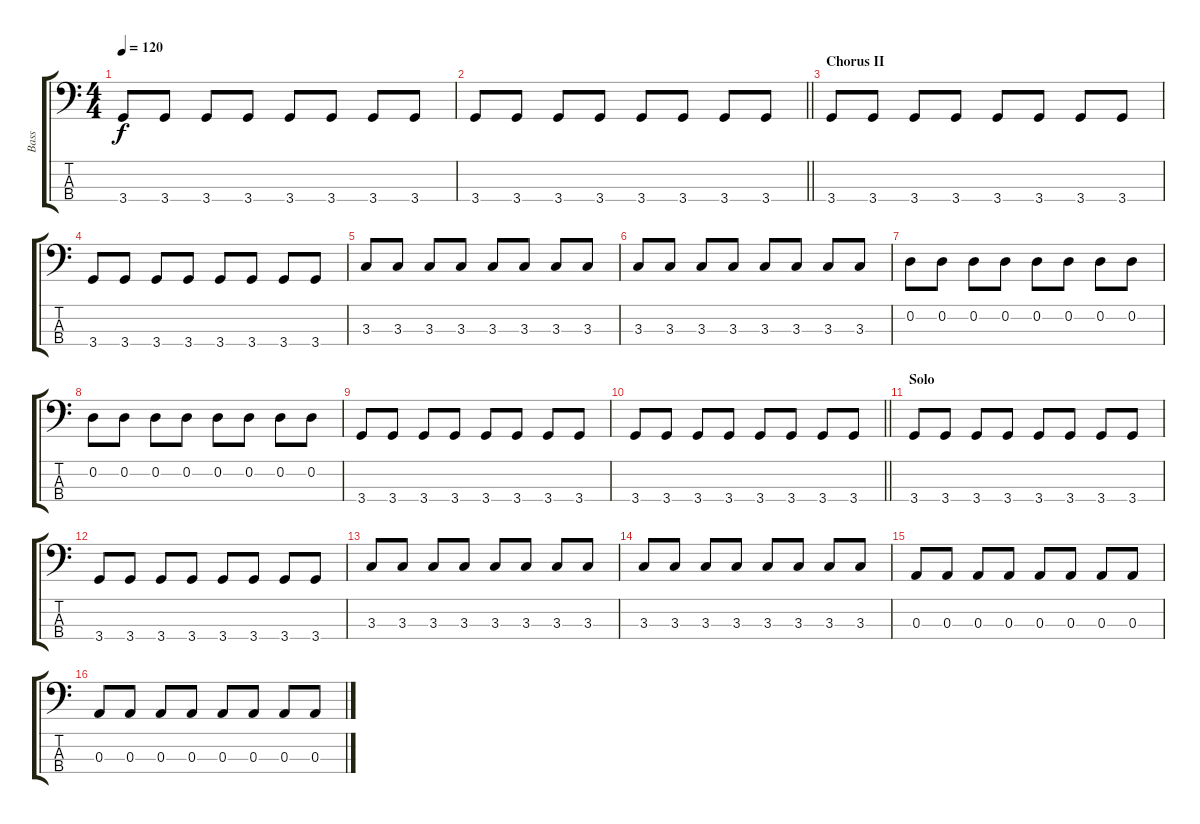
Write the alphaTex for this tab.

\track ("Bass" "Bass") {instrument electricbassfinger}
\staff {score tabs}
\tuning (G2 D2 A1 E1) {hide}
\ts (4 4)
\tempo 120
\clef f4
\ks c
3.4.8{dy f} 3.4.8 3.4.8 3.4.8 3.4.8 3.4.8 3.4.8 3.4.8 |
\barLineRight lightlight
3.4.8 3.4.8 3.4.8 3.4.8 3.4.8 3.4.8 3.4.8 3.4.8 |
\section ("" "Chorus II")
3.4.8 3.4.8 3.4.8 3.4.8 3.4.8 3.4.8 3.4.8 3.4.8 |
3.4.8 3.4.8 3.4.8 3.4.8 3.4.8 3.4.8 3.4.8 3.4.8 |
3.3.8 3.3.8 3.3.8 3.3.8 3.3.8 3.3.8 3.3.8 3.3.8 |
3.3.8 3.3.8 3.3.8 3.3.8 3.3.8 3.3.8 3.3.8 3.3.8 |
0.2.8 0.2.8 0.2.8 0.2.8 0.2.8 0.2.8 0.2.8 0.2.8 |
0.2.8 0.2.8 0.2.8 0.2.8 0.2.8 0.2.8 0.2.8 0.2.8 |
3.4.8 3.4.8 3.4.8 3.4.8 3.4.8 3.4.8 3.4.8 3.4.8 |
\barLineRight lightlight
3.4.8 3.4.8 3.4.8 3.4.8 3.4.8 3.4.8 3.4.8 3.4.8 |
\section ("" "Solo")
3.4.8 3.4.8 3.4.8 3.4.8 3.4.8 3.4.8 3.4.8 3.4.8 |
3.4.8 3.4.8 3.4.8 3.4.8 3.4.8 3.4.8 3.4.8 3.4.8 |
3.3.8 3.3.8 3.3.8 3.3.8 3.3.8 3.3.8 3.3.8 3.3.8 |
3.3.8 3.3.8 3.3.8 3.3.8 3.3.8 3.3.8 3.3.8 3.3.8 |
0.3.8 0.3.8 0.3.8 0.3.8 0.3.8 0.3.8 0.3.8 0.3.8 |
0.3.8 0.3.8 0.3.8 0.3.8 0.3.8 0.3.8 0.3.8 0.3.8
